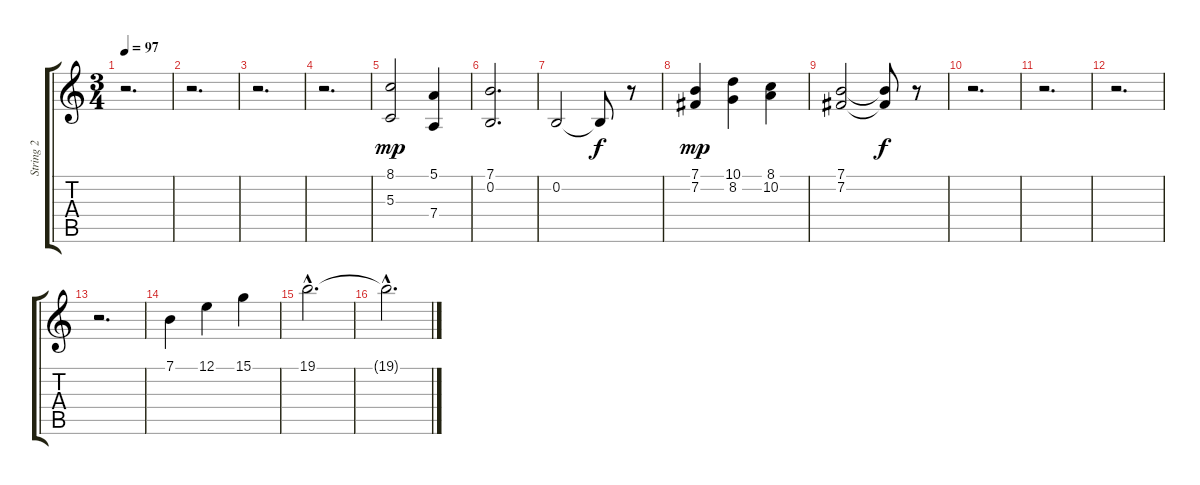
\track ("String 2" "String 2") {instrument stringensemble1}
\staff {score tabs}
\tuning (E4 B3 G3 D3 A2 E2) {hide}
\ts (3 4)
\tempo 97
\clef g2
\ks c
r.2{d dy mp} |
r.2{d} |
r.2{d} |
r.2{d} |
(8.1 5.3).2 (5.1 7.4).4 |
(7.1 0.2).2{d} |
0.2.2 0.2{t}.8{dy f} r.8 |
(7.1 7.2).4{dy mp} (10.1 8.2).4 (8.1 10.2).4 |
(7.1 7.2).2 (7.1{t} 7.2{t}).8{dy f} r.8 |
r.2{d} |
r.2{d} |
r.2{d} |
r.2{d} |
7.1.4 12.1.4 15.1.4 |
19.1{hac}.2{d} |
19.1{hac t}.2{d}
